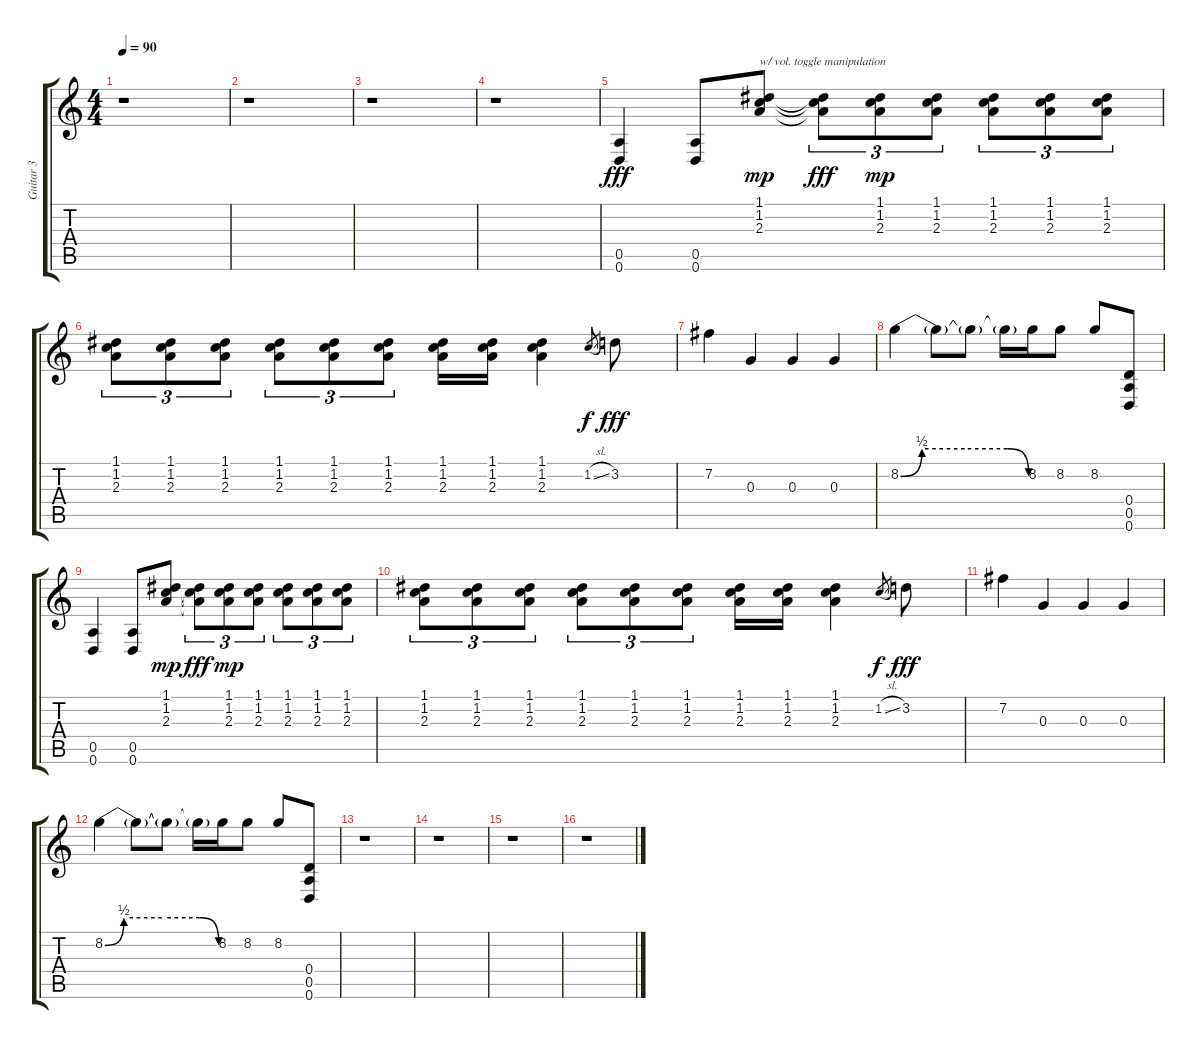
\track ("Guitar 3" "Guitar 3") {instrument distortionguitar}
\staff {score tabs}
\tuning (D4 B3 G3 D3 A2 D2) {hide}
\ts (4 4)
\tempo 90
\clef g2
\ks c
r.1{dy fff instrument distortionguitar} |
r.1 |
r.1 |
r.1 |
(0.5 0.6).4 (0.5 0.6).8 (1.1 1.2 2.3).8{txt "w/ vol. toggle manipulation" dy mp} (1.1{t} 1.2{t} 2.3{t}).8{tu (3 2) dy fff} (1.1 1.2 2.3).8{tu (3 2) dy mp} (1.1 1.2 2.3).8{tu (3 2)} (1.1 1.2 2.3).8{tu (3 2)} (1.1 1.2 2.3).8{tu (3 2)} (1.1 1.2 2.3).8{tu (3 2)} |
(1.1 1.2 2.3).8{tu (3 2)} (1.1 1.2 2.3).8{tu (3 2)} (1.1 1.2 2.3).8{tu (3 2)} (1.1 1.2 2.3).8{tu (3 2)} (1.1 1.2 2.3).8{tu (3 2)} (1.1 1.2 2.3).8{tu (3 2)} (1.1 1.2 2.3).16 (1.1 1.2 2.3).16 (1.1 1.2 2.3).4 1.2{sl}.8{gr dy f} 3.2.8{dy fff} |
7.2.4 0.3.4 0.3.4 0.3.4 |
8.2{be (custom 0 0 10 2 30 2 50 2 60 0)}.4 8.2{t}.8 8.2{t}.8 8.2{t}.16 8.2.16 8.2.8 8.2.8 (0.4 0.5 0.6).8 |
(0.5 0.6).4 (0.5 0.6).8 (1.1 1.2 2.3).8{dy mp} (1.1{t} 1.2{t} 2.3{t}).8{tu (3 2) dy fff} (1.1 1.2 2.3).8{tu (3 2) dy mp} (1.1 1.2 2.3).8{tu (3 2)} (1.1 1.2 2.3).8{tu (3 2)} (1.1 1.2 2.3).8{tu (3 2)} (1.1 1.2 2.3).8{tu (3 2)} |
(1.1 1.2 2.3).8{tu (3 2)} (1.1 1.2 2.3).8{tu (3 2)} (1.1 1.2 2.3).8{tu (3 2)} (1.1 1.2 2.3).8{tu (3 2)} (1.1 1.2 2.3).8{tu (3 2)} (1.1 1.2 2.3).8{tu (3 2)} (1.1 1.2 2.3).16 (1.1 1.2 2.3).16 (1.1 1.2 2.3).4 1.2{sl}.8{gr dy f} 3.2.8{dy fff} |
7.2.4 0.3.4 0.3.4 0.3.4 |
8.2{be (custom 0 0 10 2 30 2 50 2 60 0)}.4 8.2{t}.8 8.2{t}.8 8.2{t}.16 8.2.16 8.2.8 8.2.8 (0.4 0.5 0.6).8 |
r.1 |
r.1 |
r.1 |
r.1
